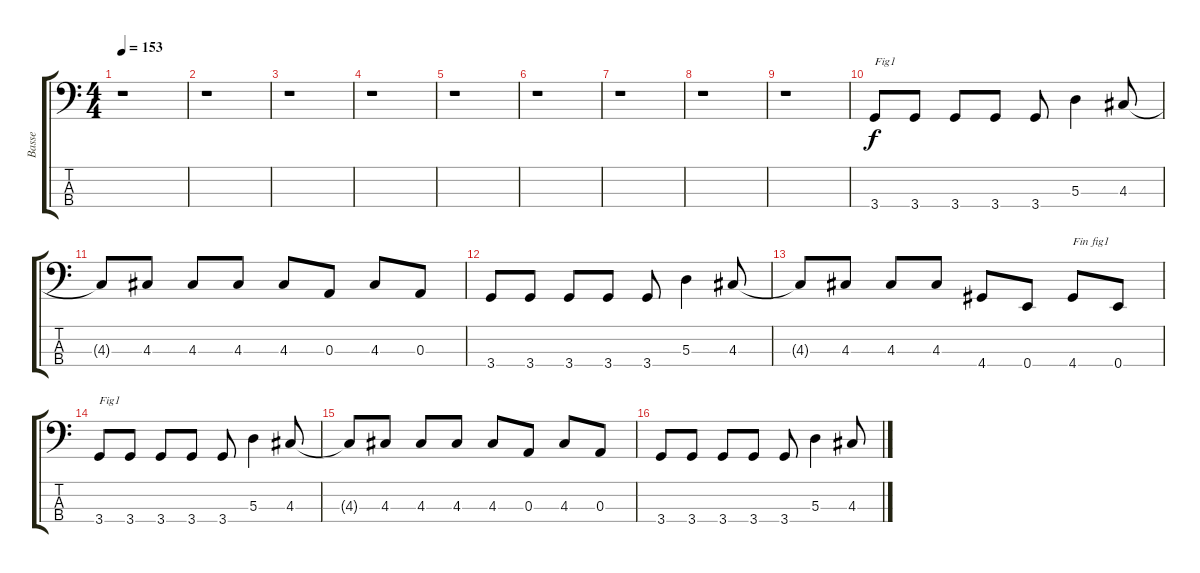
\track ("Basse" "Basse") {instrument electricbasspick}
\staff {score tabs}
\tuning (G2 D2 A1 E1) {hide}
\ts (4 4)
\tempo 153
\clef f4
\ks c
r.1{dy f instrument electricbasspick} |
r.1 |
r.1 |
r.1 |
r.1 |
r.1 |
r.1 |
r.1 |
r.1 |
3.4.8{txt "Fig1"} 3.4.8 3.4.8 3.4.8 3.4.8 5.3.4 4.3.8 |
4.3{t}.8 4.3.8 4.3.8 4.3.8 4.3.8 0.3.8 4.3.8 0.3.8 |
3.4.8 3.4.8 3.4.8 3.4.8 3.4.8 5.3.4 4.3.8 |
4.3{t}.8 4.3.8 4.3.8 4.3.8 4.4.8 0.4.8 4.4.8{txt "Fin fig1"} 0.4.8 |
3.4.8{txt "Fig1"} 3.4.8 3.4.8 3.4.8 3.4.8 5.3.4 4.3.8 |
4.3{t}.8 4.3.8 4.3.8 4.3.8 4.3.8 0.3.8 4.3.8 0.3.8 |
3.4.8 3.4.8 3.4.8 3.4.8 3.4.8 5.3.4 4.3.8
